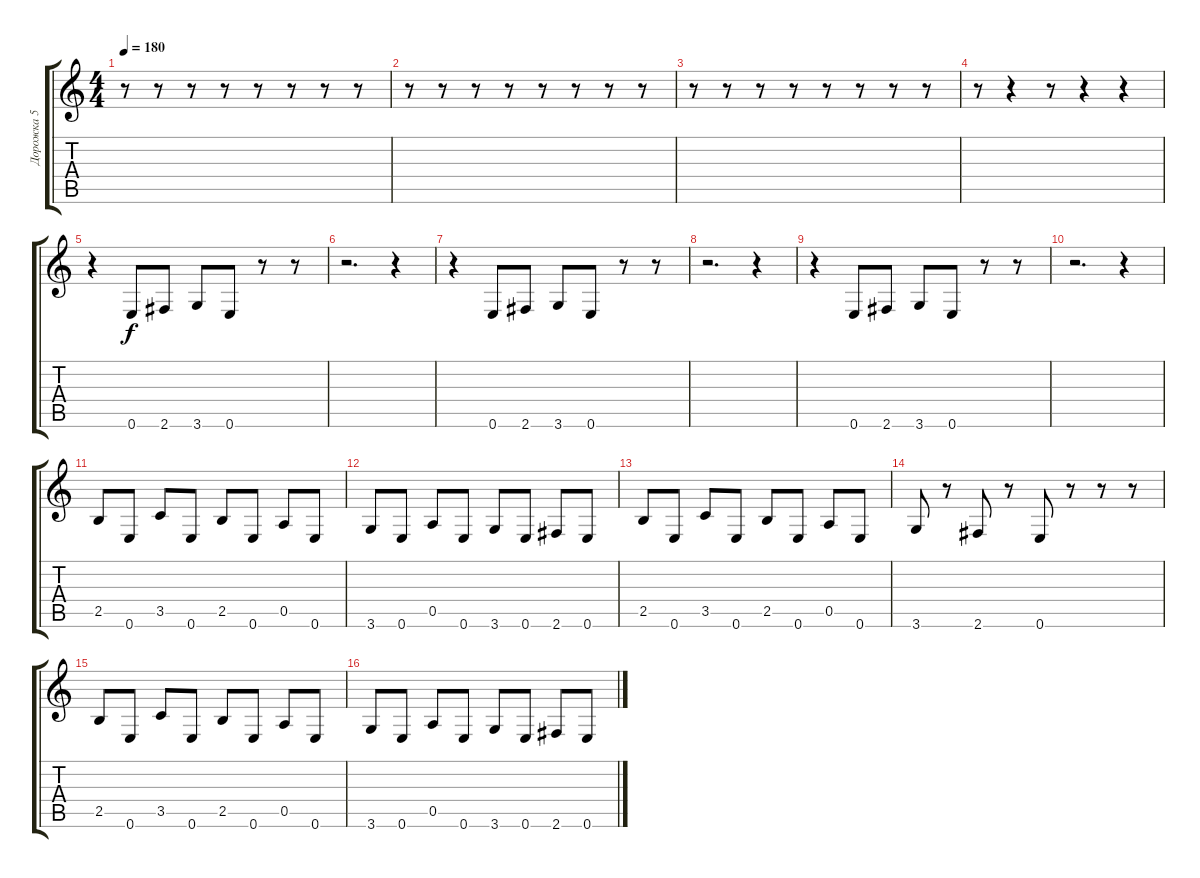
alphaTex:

\track ("Дорожка 5" "Дорожка 5") {instrument electricbasspick}
\staff {score tabs}
\tuning (E4 B3 G3 D3 A2 E2) {hide}
\ts (4 4)
\tempo 180
\clef g2
\ks c
r.8{dy f} r.8 r.8 r.8 r.8 r.8 r.8 r.8 |
r.8 r.8 r.8 r.8 r.8 r.8 r.8 r.8 |
r.8 r.8 r.8 r.8 r.8 r.8 r.8 r.8 |
r.8 r.4 r.8 r.4 r.4 |
r.4 0.6.8 2.6.8 3.6.8 0.6.8 r.8 r.8 |
r.2{d} r.4 |
r.4 0.6.8 2.6.8 3.6.8 0.6.8 r.8 r.8 |
r.2{d} r.4 |
r.4 0.6.8 2.6.8 3.6.8 0.6.8 r.8 r.8 |
r.2{d} r.4 |
2.5.8 0.6.8 3.5.8 0.6.8 2.5.8 0.6.8 0.5.8 0.6.8 |
3.6.8 0.6.8 0.5.8 0.6.8 3.6.8 0.6.8 2.6.8 0.6.8 |
2.5.8 0.6.8 3.5.8 0.6.8 2.5.8 0.6.8 0.5.8 0.6.8 |
3.6.8 r.8 2.6.8 r.8 0.6.8 r.8 r.8 r.8 |
2.5.8 0.6.8 3.5.8 0.6.8 2.5.8 0.6.8 0.5.8 0.6.8 |
3.6.8 0.6.8 0.5.8 0.6.8 3.6.8 0.6.8 2.6.8 0.6.8
